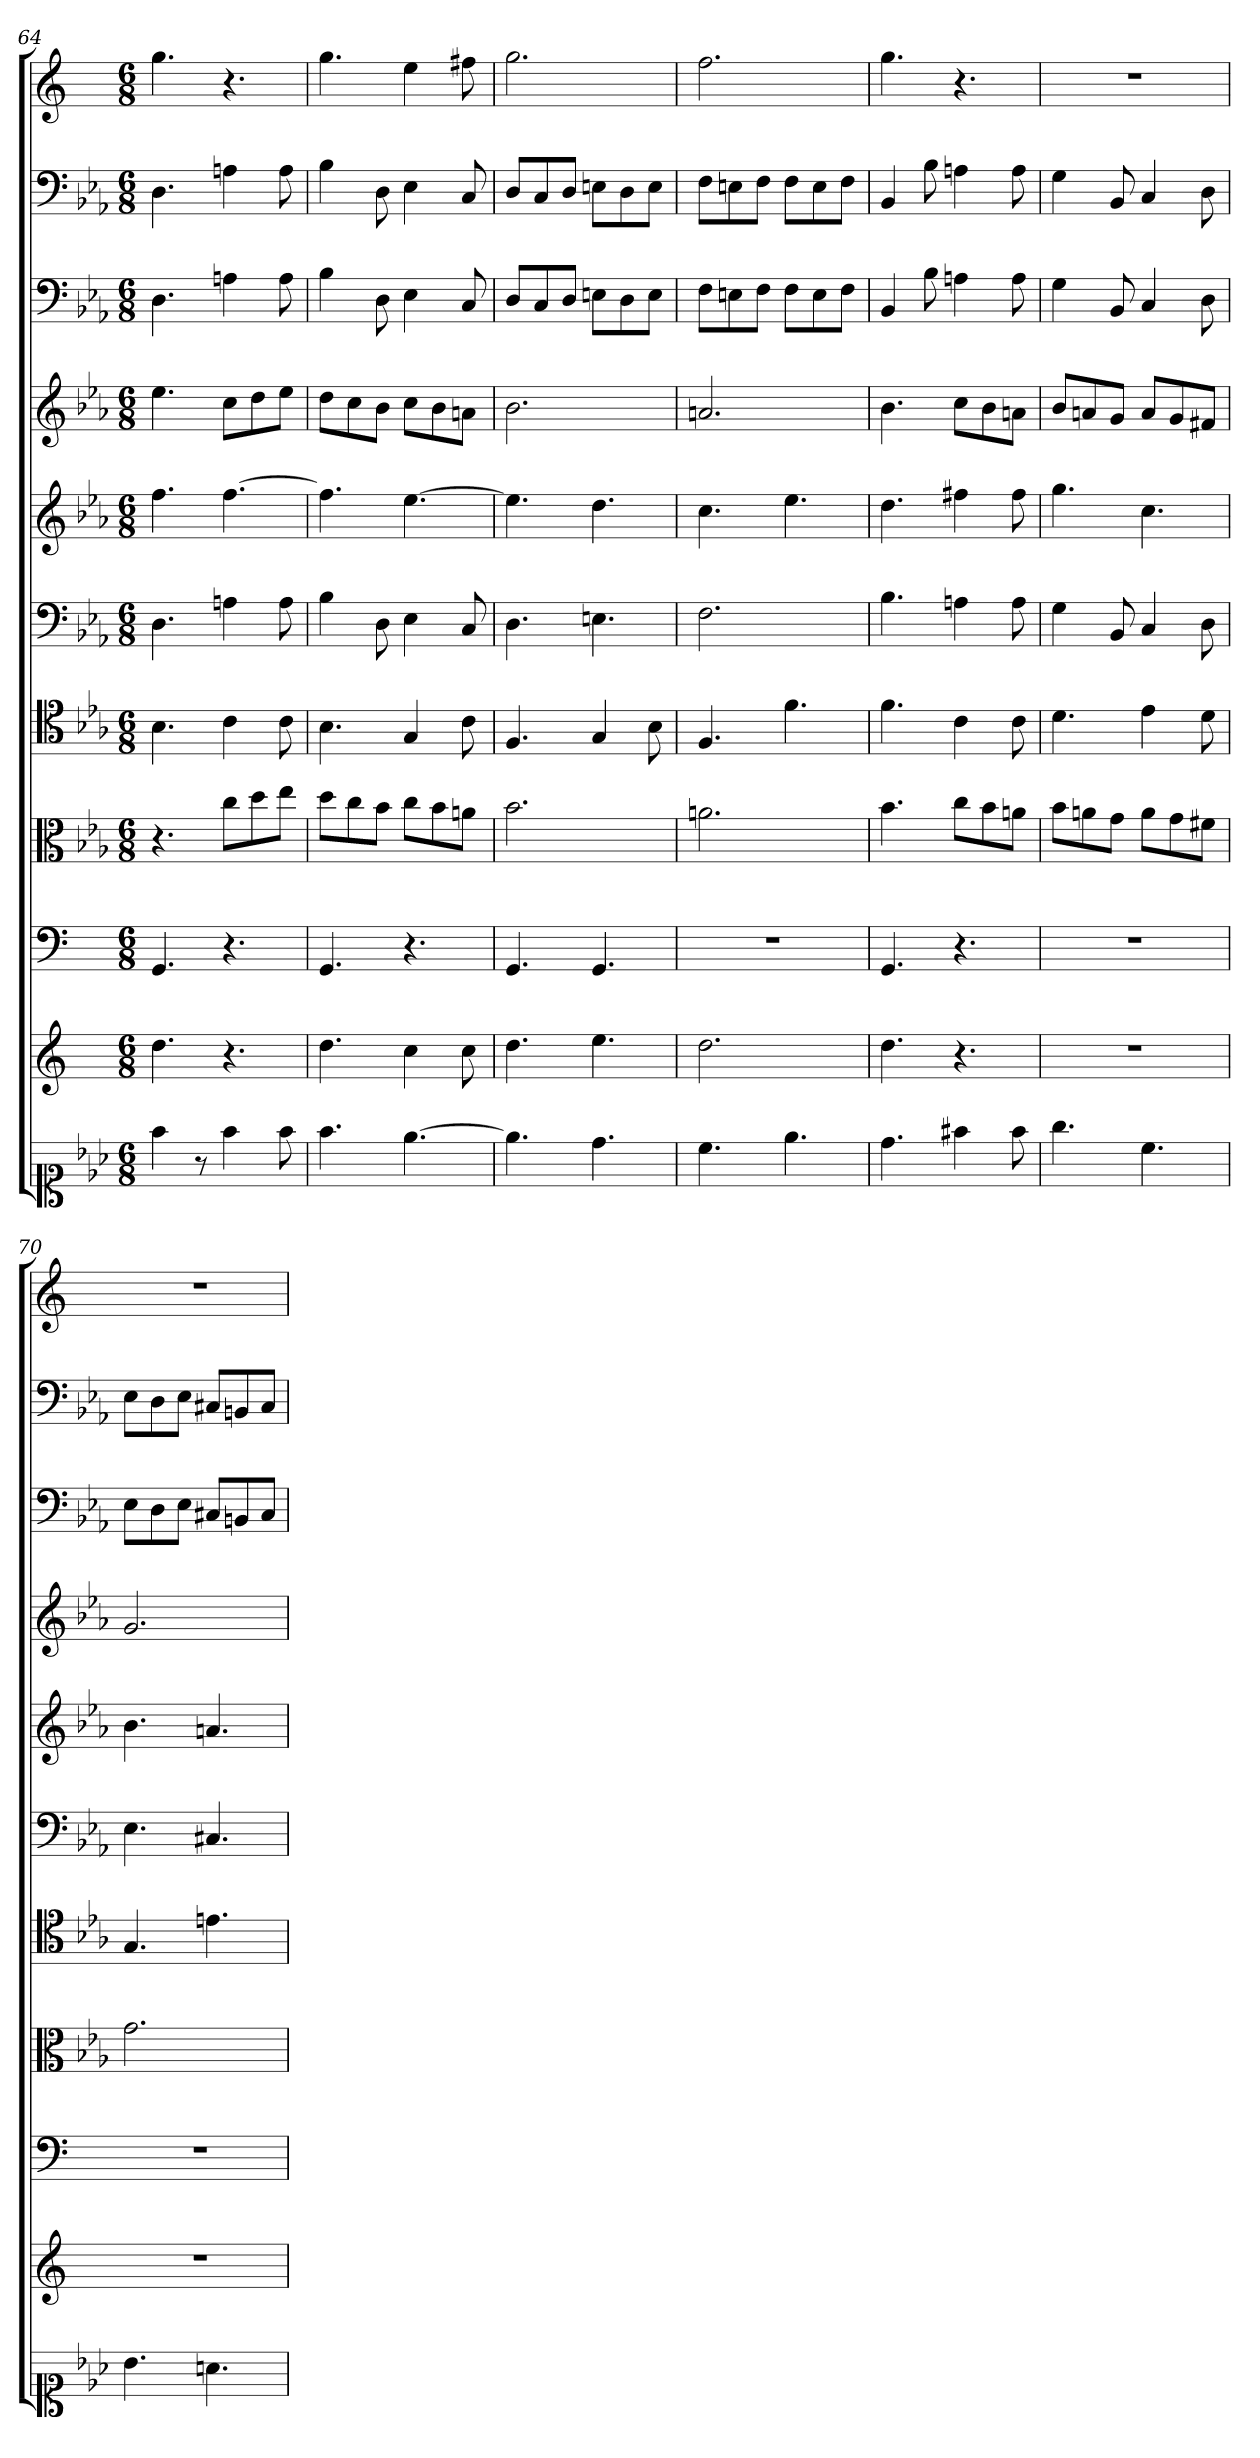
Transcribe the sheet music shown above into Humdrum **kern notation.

**kern	**kern	**kern	**kern	**kern	**kern	**kern	**kern	**kern	**kern	**kern
*part11	*part10	*part9	*part8	*part7	*part6	*part5	*part4	*part3	*part2	*part1
*staff11	*staff10	*staff9	*staff8	*staff7	*staff6	*staff5	*staff4	*staff3	*staff2	*staff1
*clefC1	*	*	*clefC3	*clefC4	*	*	*	*	*	*
*k[b-e-a-]	*k[]	*k[]	*k[b-e-a-]	*k[b-e-a-]	*k[b-e-a-]	*k[b-e-a-]	*k[b-e-a-]	*k[b-e-a-]	*k[b-e-a-]	*k[]
*M6/8	*M6/8	*M6/8	*M6/8	*M6/8	*M6/8	*M6/8	*M6/8	*M6/8	*M6/8	*M6/8
=64	=64	=64	=64	=64	=64	=64	=64	=64	=64	=64
4ff	4.dd	4.GG	4.r	4.B-	4.D	4.ff	4.ee-	4.D	4.D	4.gg
8r	.	.	.	.	.	.	.	.	.	.
4ff	4.r	4.r	8cc\L	4c	4An	[4.ff	8ccL	4An	4An	4.r
.	.	.	8dd\	.	.	.	8dd	.	.	.
8ff	.	.	8ee-\J	8c	8A	.	8ee-J	8A	8A	.
=65	=65	=65	=65	=65	=65	=65	=65	=65	=65	=65
4.ff	4.dd	4.GG	8dd\L	4.B-	4B-	4.ff]	8ddL	4B-	4B-	4.gg
.	.	.	8cc\	.	.	.	8cc	.	.	.
.	.	.	8b-\J	.	8D	.	8b-J	8D	8D	.
[4.ee-	4cc	4.r	8cc\L	4G	4E-	[4.ee-	8ccL	4E-	4E-	4ee
.	.	.	8b-\	.	.	.	8b-	.	.	.
.	8cc	.	8an\J	8c	8C	.	8anJ	8C	8C	8ff#X
=66	=66	=66	=66	=66	=66	=66	=66	=66	=66	=66
4.ee-]	4.dd	4.GG	2.b-	4.F	4.D	4.ee-]	2.b-	8DL	8DL	2.gg
.	.	.	.	.	.	.	.	8C	8C	.
.	.	.	.	.	.	.	.	8DJ	8DJ	.
4.dd	4.ee	4.GG	.	4G	4.En	4.dd	.	8EnL	8EnL	.
.	.	.	.	.	.	.	.	8D	8D	.
.	.	.	.	8B-	.	.	.	8EJ	8EJ	.
=67	=67	=67	=67	=67	=67	=67	=67	=67	=67	=67
4.cc	2.dd	2.r	2.an	4.F	2.F	4.cc	2.an	8FL	8FL	2.ff
.	.	.	.	.	.	.	.	8En	8En	.
.	.	.	.	.	.	.	.	8FJ	8FJ	.
4.ee-	.	.	.	4.f	.	4.ee-	.	8FL	8FL	.
.	.	.	.	.	.	.	.	8E	8E	.
.	.	.	.	.	.	.	.	8FJ	8FJ	.
=68	=68	=68	=68	=68	=68	=68	=68	=68	=68	=68
4.dd	4.dd	4.GG	4.b-	4.f	4.B-	4.dd	4.b-	4BB-	4BB-	4.gg
.	.	.	.	.	.	.	.	8B-	8B-	.
4ff#X	4.r	4.r	8cc\L	4c	4An	4ff#X	8ccL	4An	4An	4.r
.	.	.	8b-\	.	.	.	8b-	.	.	.
8ff#	.	.	8an\J	8c	8A	8ff#	8anJ	8A	8A	.
=69	=69	=69	=69	=69	=69	=69	=69	=69	=69	=69
4.gg	2.r	2.r	8b-\L	4.d	4G	4.gg	8b-L	4G	4G	2.r
.	.	.	8an\	.	.	.	8an	.	.	.
.	.	.	8g\J	.	8BB-	.	8gJ	8BB-	8BB-	.
4.cc	.	.	8a\L	4e-	4C	4.cc	8aL	4C	4C	.
.	.	.	8g\	.	.	.	8g	.	.	.
.	.	.	8f#X\J	8d	8D	.	8f#XJ	8D	8D	.
=70	=70	=70	=70	=70	=70	=70	=70	=70	=70	=70
4.b-	2.r	2.r	2.g	4.G	4.E-	4.b-	2.g	8E-L	8E-L	2.r
.	.	.	.	.	.	.	.	8D	8D	.
.	.	.	.	.	.	.	.	8E-J	8E-J	.
4.an	.	.	.	4.en	4.C#X	4.an	.	8C#XL	8C#XL	.
.	.	.	.	.	.	.	.	8BBn	8BBn	.
.	.	.	.	.	.	.	.	8C#J	8C#J	.
=	=	=	=	=	=	=	=	=	=	=
*-	*-	*-	*-	*-	*-	*-	*-	*-	*-	*-
